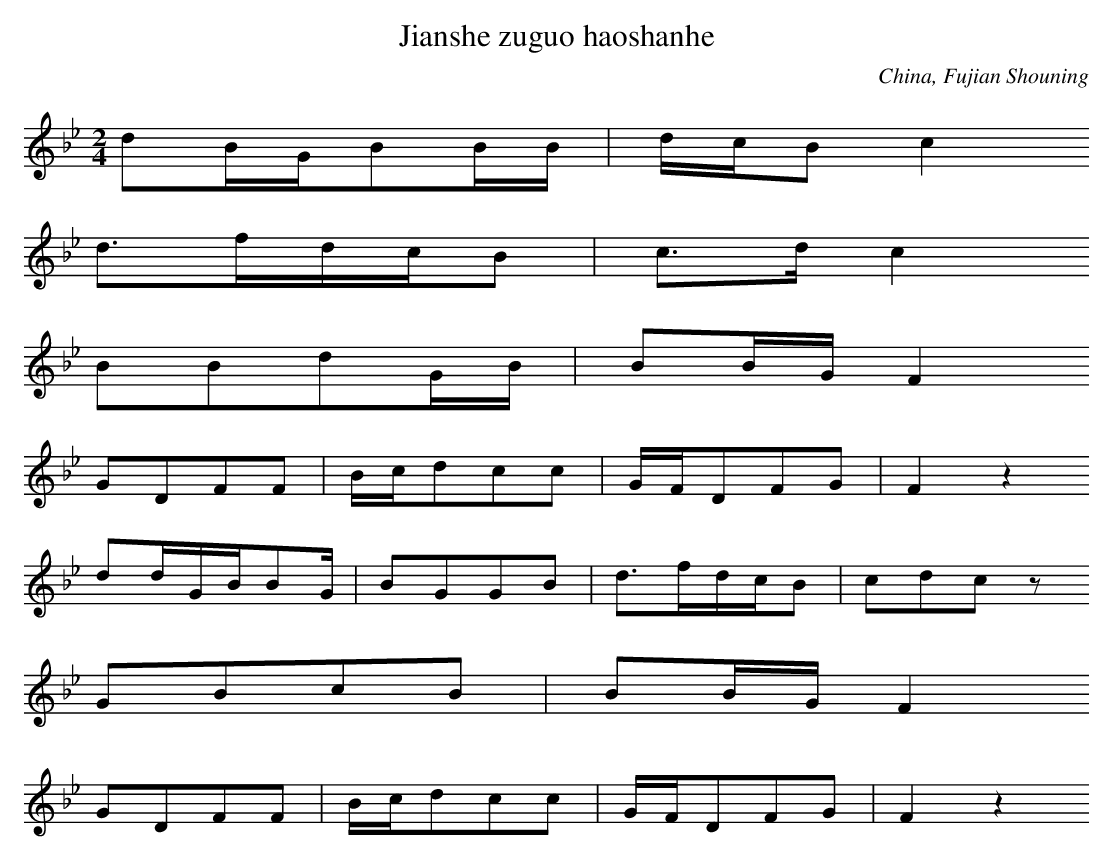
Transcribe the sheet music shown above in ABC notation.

X:1
T: Jianshe zuguo haoshanhe
O: China, Fujian Shouning
M: 2/4
L: 1/16
K: Bb
d2BGB2BB | dcB2c4
d3fdcB2 | c3dc4
B2B2d2GB | B2BGF4
G2D2F2F2 | Bcd2c2c2 | GFD2F2G2 | F4z4
d2dGBB2G | B2G2G2B2 | d3fdcB2 | c2d2c2z2
G2B2c2B2 | B2BGF4
G2D2F2F2 | Bcd2c2c2 | GFD2F2G2 | F4z4
